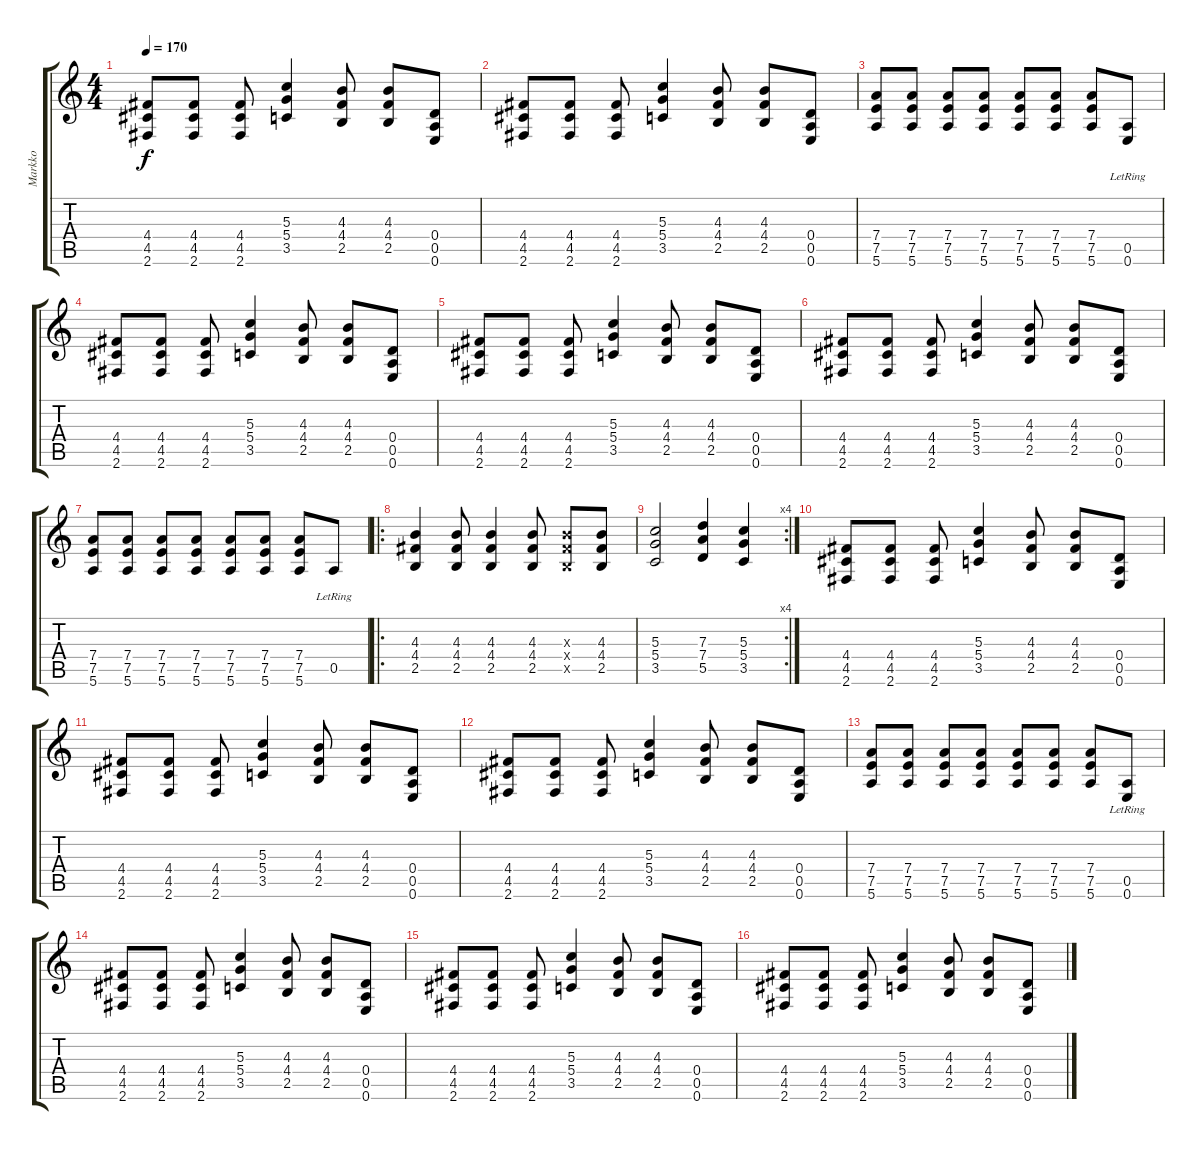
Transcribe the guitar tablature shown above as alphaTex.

\track ("Markko" "Markko") {instrument overdrivenguitar}
\staff {score tabs}
\tuning (E4 B3 G3 D3 A2 E2) {hide}
\ts (4 4)
\tempo 170
\clef g2
\ks c
(4.4 4.5 2.6).8{dy f} (4.4 4.5 2.6).8 (4.4 4.5 2.6).8 (5.3 5.4 3.5).4 (4.3 4.4 2.5).8 (4.3 4.4 2.5).8 (0.4 0.5 0.6).8 |
(4.4 4.5 2.6).8 (4.4 4.5 2.6).8 (4.4 4.5 2.6).8 (5.3 5.4 3.5).4 (4.3 4.4 2.5).8 (4.3 4.4 2.5).8 (0.4 0.5 0.6).8 |
(7.4 7.5 5.6).8 (7.4 7.5 5.6).8 (7.4 7.5 5.6).8 (7.4 7.5 5.6).8 (7.4 7.5 5.6).8 (7.4 7.5 5.6).8 (7.4 7.5 5.6).8 (0.5 0.6{lr}).8 |
(4.4 4.5 2.6).8 (4.4 4.5 2.6).8 (4.4 4.5 2.6).8 (5.3 5.4 3.5).4 (4.3 4.4 2.5).8 (4.3 4.4 2.5).8 (0.4 0.5 0.6).8 |
(4.4 4.5 2.6).8 (4.4 4.5 2.6).8 (4.4 4.5 2.6).8 (5.3 5.4 3.5).4 (4.3 4.4 2.5).8 (4.3 4.4 2.5).8 (0.4 0.5 0.6).8 |
(4.4 4.5 2.6).8 (4.4 4.5 2.6).8 (4.4 4.5 2.6).8 (5.3 5.4 3.5).4 (4.3 4.4 2.5).8 (4.3 4.4 2.5).8 (0.4 0.5 0.6).8 |
(7.4 7.5 5.6).8 (7.4 7.5 5.6).8 (7.4 7.5 5.6).8 (7.4 7.5 5.6).8 (7.4 7.5 5.6).8 (7.4 7.5 5.6).8 (7.4 7.5 5.6).8 0.5{lr}.8 |
\ro
(4.3 4.4 2.5).4 (4.3 4.4 2.5).8 (4.3 4.4 2.5).4 (4.3 4.4 2.5).8 (4.3{x} 4.4{x} 2.5{x}).8 (4.3 4.4 2.5).8 |
\rc 4
(5.3 5.4 3.5).2 (7.3 7.4 5.5).4 (5.3 5.4 3.5).4 |
(4.4 4.5 2.6).8 (4.4 4.5 2.6).8 (4.4 4.5 2.6).8 (5.3 5.4 3.5).4 (4.3 4.4 2.5).8 (4.3 4.4 2.5).8 (0.4 0.5 0.6).8 |
(4.4 4.5 2.6).8 (4.4 4.5 2.6).8 (4.4 4.5 2.6).8 (5.3 5.4 3.5).4 (4.3 4.4 2.5).8 (4.3 4.4 2.5).8 (0.4 0.5 0.6).8 |
(4.4 4.5 2.6).8 (4.4 4.5 2.6).8 (4.4 4.5 2.6).8 (5.3 5.4 3.5).4 (4.3 4.4 2.5).8 (4.3 4.4 2.5).8 (0.4 0.5 0.6).8 |
(7.4 7.5 5.6).8 (7.4 7.5 5.6).8 (7.4 7.5 5.6).8 (7.4 7.5 5.6).8 (7.4 7.5 5.6).8 (7.4 7.5 5.6).8 (7.4 7.5 5.6).8 (0.5 0.6{lr}).8 |
(4.4 4.5 2.6).8 (4.4 4.5 2.6).8 (4.4 4.5 2.6).8 (5.3 5.4 3.5).4 (4.3 4.4 2.5).8 (4.3 4.4 2.5).8 (0.4 0.5 0.6).8 |
(4.4 4.5 2.6).8 (4.4 4.5 2.6).8 (4.4 4.5 2.6).8 (5.3 5.4 3.5).4 (4.3 4.4 2.5).8 (4.3 4.4 2.5).8 (0.4 0.5 0.6).8 |
(4.4 4.5 2.6).8 (4.4 4.5 2.6).8 (4.4 4.5 2.6).8 (5.3 5.4 3.5).4 (4.3 4.4 2.5).8 (4.3 4.4 2.5).8 (0.4 0.5 0.6).8
